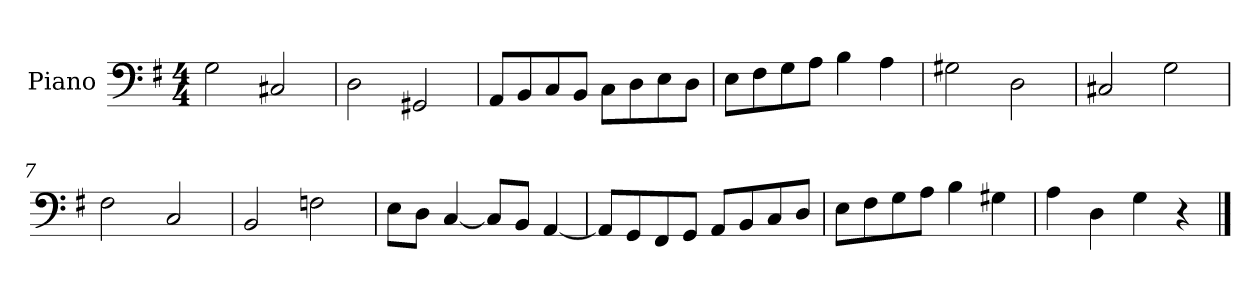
**kern
*part1
*staff1
*I"Piano
*I'Pno
*clefF4
*k[f#]
*G:
*M4/4
=1
2G\
2C#X/
=2
2D\
2GG#X/
=3
8AA/L
8BB/
8C/
8BB/J
8C\L
8D\
8E\
8D\J
=4
8E\L
8F#\
8G\
8A\J
4B\
4A\
=5
2G#X\
2D\
=6
2C#X/
2G\
=7
2F#\
2C/
=8
2BB/
2Fn\
=9
8E\L
8D\J
[4C/
8C/L]
8BB/J
[4AA/
=10
8AA/L]
8GG/
8FF#/
8GG/J
8AA/L
8BB/
8C/
8D/J
=11
8E\L
8F#\
8G\
8A\J
4B\
4G#X\
=12
4A\
4D\
4G\
4r
==
*-
